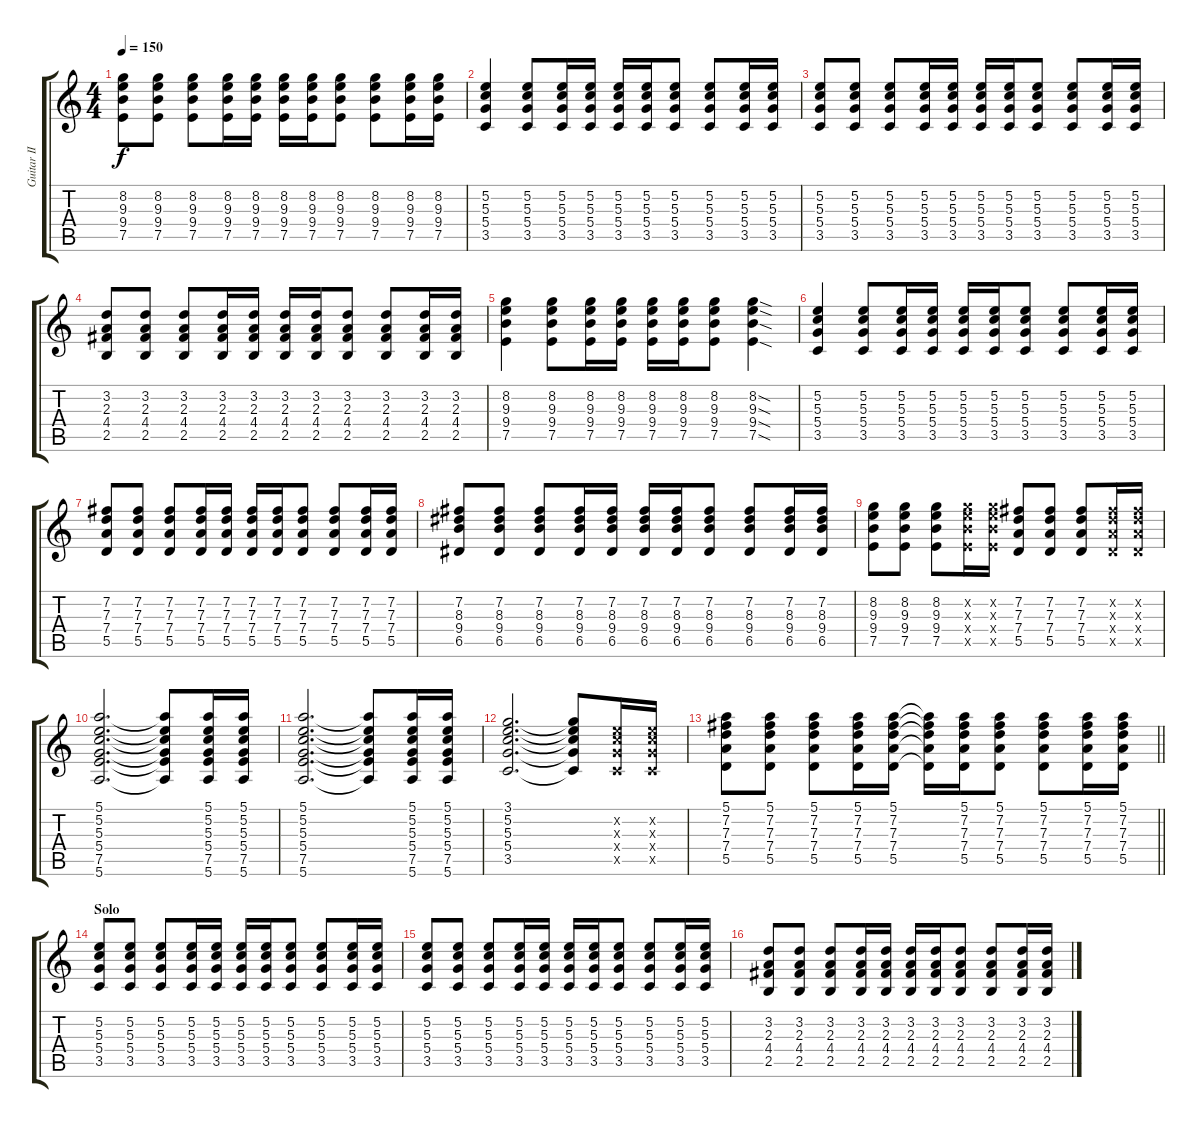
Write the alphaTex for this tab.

\track ("Guitar II" "Guitar II") {instrument overdrivenguitar}
\staff {score tabs}
\tuning (E4 B3 G3 D3 A2 E2) {hide}
\ts (4 4)
\tempo 150
\clef g2
\ks c
(8.2 9.3 9.4 7.5).8{dy f} (8.2 9.3 9.4 7.5).8 (8.2 9.3 9.4 7.5).8 (8.2 9.3 9.4 7.5).16 (8.2 9.3 9.4 7.5).16 (8.2 9.3 9.4 7.5).16 (8.2 9.3 9.4 7.5).16 (8.2 9.3 9.4 7.5).8 (8.2 9.3 9.4 7.5).8 (8.2 9.3 9.4 7.5).16 (8.2 9.3 9.4 7.5).16 |
(5.2 5.3 5.4 3.5).4 (5.2 5.3 5.4 3.5).8 (5.2 5.3 5.4 3.5).16 (5.2 5.3 5.4 3.5).16 (5.2 5.3 5.4 3.5).16 (5.2 5.3 5.4 3.5).16 (5.2 5.3 5.4 3.5).8 (5.2 5.3 5.4 3.5).8 (5.2 5.3 5.4 3.5).16 (5.2 5.3 5.4 3.5).16 |
(5.2 5.3 5.4 3.5).8 (5.2 5.3 5.4 3.5).8 (5.2 5.3 5.4 3.5).8 (5.2 5.3 5.4 3.5).16 (5.2 5.3 5.4 3.5).16 (5.2 5.3 5.4 3.5).16 (5.2 5.3 5.4 3.5).16 (5.2 5.3 5.4 3.5).8 (5.2 5.3 5.4 3.5).8 (5.2 5.3 5.4 3.5).16 (5.2 5.3 5.4 3.5).16 |
(3.2 2.3 4.4 2.5).8 (3.2 2.3 4.4 2.5).8 (3.2 2.3 4.4 2.5).8 (3.2 2.3 4.4 2.5).16 (3.2 2.3 4.4 2.5).16 (3.2 2.3 4.4 2.5).16 (3.2 2.3 4.4 2.5).16 (3.2 2.3 4.4 2.5).8 (3.2 2.3 4.4 2.5).8 (3.2 2.3 4.4 2.5).16 (3.2 2.3 4.4 2.5).16 |
(8.2 9.3 9.4 7.5).4 (8.2 9.3 9.4 7.5).8 (8.2 9.3 9.4 7.5).16 (8.2 9.3 9.4 7.5).16 (8.2 9.3 9.4 7.5).16 (8.2 9.3 9.4 7.5).16 (8.2 9.3 9.4 7.5).8 (8.2{sod} 9.3{sod} 9.4{sod} 7.5{sod}).4 |
(5.2 5.3 5.4 3.5).4 (5.2 5.3 5.4 3.5).8 (5.2 5.3 5.4 3.5).16 (5.2 5.3 5.4 3.5).16 (5.2 5.3 5.4 3.5).16 (5.2 5.3 5.4 3.5).16 (5.2 5.3 5.4 3.5).8 (5.2 5.3 5.4 3.5).8 (5.2 5.3 5.4 3.5).16 (5.2 5.3 5.4 3.5).16 |
(7.2 7.3 7.4 5.5).8 (7.2 7.3 7.4 5.5).8 (7.2 7.3 7.4 5.5).8 (7.2 7.3 7.4 5.5).16 (7.2 7.3 7.4 5.5).16 (7.2 7.3 7.4 5.5).16 (7.2 7.3 7.4 5.5).16 (7.2 7.3 7.4 5.5).8 (7.2 7.3 7.4 5.5).8 (7.2 7.3 7.4 5.5).16 (7.2 7.3 7.4 5.5).16 |
(7.2 8.3 9.4 6.5).8 (7.2 8.3 9.4 6.5).8 (7.2 8.3 9.4 6.5).8 (7.2 8.3 9.4 6.5).16 (7.2 8.3 9.4 6.5).16 (7.2 8.3 9.4 6.5).16 (7.2 8.3 9.4 6.5).16 (7.2 8.3 9.4 6.5).8 (7.2 8.3 9.4 6.5).8 (7.2 8.3 9.4 6.5).16 (7.2 8.3 9.4 6.5).16 |
(8.2 9.3 9.4 7.5).8 (8.2 9.3 9.4 7.5).8 (8.2 9.3 9.4 7.5).8 (8.2{x} 9.3{x} 9.4{x} 7.5{x}).16 (8.2{x} 9.3{x} 9.4{x} 7.5{x}).16 (7.2 7.3 7.4 5.5).8 (7.2 7.3 7.4 5.5).8 (7.2 7.3 7.4 5.5).8 (7.2{x} 7.3{x} 7.4{x} 5.5{x}).16 (7.2{x} 7.3{x} 7.4{x} 5.5{x}).16 |
(5.1 5.2 5.3 5.4 7.5 5.6).2{d} (5.1{t} 5.2{t} 5.3{t} 5.4{t} 7.5{t} 5.6{t}).8 (5.1 5.2 5.3 5.4 7.5 5.6).16 (5.1 5.2 5.3 5.4 7.5 5.6).16 |
(5.1 5.2 5.3 5.4 7.5 5.6).2{d} (5.1{t} 5.2{t} 5.3{t} 5.4{t} 7.5{t} 5.6{t}).8 (5.1 5.2 5.3 5.4 7.5 5.6).16 (5.1 5.2 5.3 5.4 7.5 5.6).16 |
(3.1 5.2 5.3 5.4 3.5).2{d} (3.1{t} 5.2{t} 5.3{t} 5.4{t} 3.5{t}).8 (5.2{x} 5.3{x} 5.4{x} 3.5{x}).16 (5.2{x} 5.3{x} 5.4{x} 3.5{x}).16 |
\barLineRight lightlight
(5.1 7.2 7.3 7.4 5.5).8 (5.1 7.2 7.3 7.4 5.5).8 (5.1 7.2 7.3 7.4 5.5).8 (5.1 7.2 7.3 7.4 5.5).16 (5.1 7.2 7.3 7.4 5.5).16 (5.1{t} 7.2{t} 7.3{t} 7.4{t} 5.5{t}).16 (5.1 7.2 7.3 7.4 5.5).16 (5.1 7.2 7.3 7.4 5.5).8 (5.1 7.2 7.3 7.4 5.5).8 (5.1 7.2 7.3 7.4 5.5).16 (5.1 7.2 7.3 7.4 5.5).16 |
\section ("" "Solo")
(5.2 5.3 5.4 3.5).8 (5.2 5.3 5.4 3.5).8 (5.2 5.3 5.4 3.5).8 (5.2 5.3 5.4 3.5).16 (5.2 5.3 5.4 3.5).16 (5.2 5.3 5.4 3.5).16 (5.2 5.3 5.4 3.5).16 (5.2 5.3 5.4 3.5).8 (5.2 5.3 5.4 3.5).8 (5.2 5.3 5.4 3.5).16 (5.2 5.3 5.4 3.5).16 |
(5.2 5.3 5.4 3.5).8 (5.2 5.3 5.4 3.5).8 (5.2 5.3 5.4 3.5).8 (5.2 5.3 5.4 3.5).16 (5.2 5.3 5.4 3.5).16 (5.2 5.3 5.4 3.5).16 (5.2 5.3 5.4 3.5).16 (5.2 5.3 5.4 3.5).8 (5.2 5.3 5.4 3.5).8 (5.2 5.3 5.4 3.5).16 (5.2 5.3 5.4 3.5).16 |
(3.2 2.3 4.4 2.5).8 (3.2 2.3 4.4 2.5).8 (3.2 2.3 4.4 2.5).8 (3.2 2.3 4.4 2.5).16 (3.2 2.3 4.4 2.5).16 (3.2 2.3 4.4 2.5).16 (3.2 2.3 4.4 2.5).16 (3.2 2.3 4.4 2.5).8 (3.2 2.3 4.4 2.5).8 (3.2 2.3 4.4 2.5).16 (3.2 2.3 4.4 2.5).16
